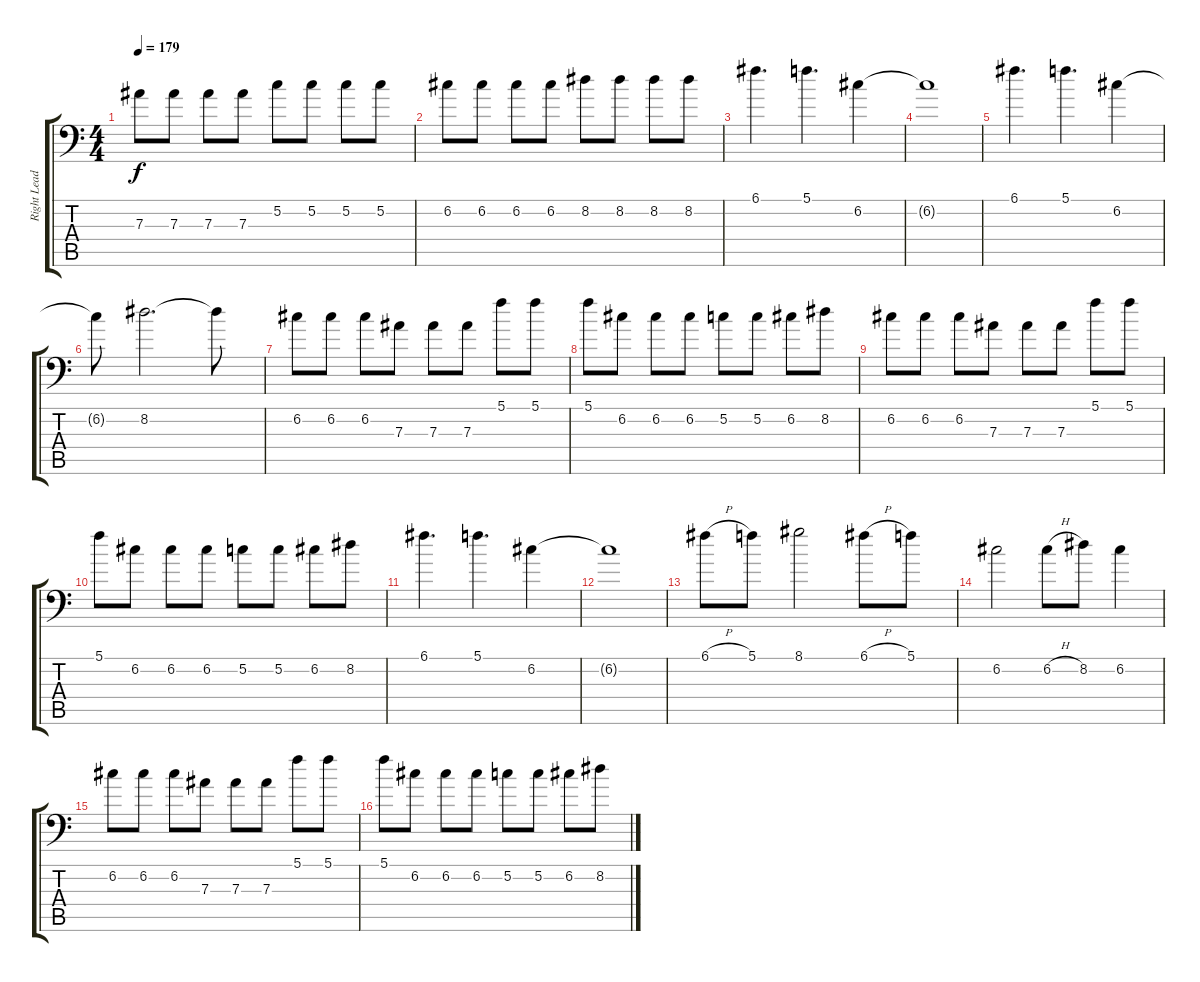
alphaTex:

\track ("Right Lead 1" "Right Lead") {instrument distortionguitar}
\staff {score tabs}
\tuning (C4 G3 Eb3 Bb2 F2 Bb1) {hide}
\ts (4 4)
\tempo 179
\clef f4
\ks c
7.3.8{dy f} 7.3.8 7.3.8 7.3.8 5.2.8 5.2.8 5.2.8 5.2.8 |
6.2.8 6.2.8 6.2.8 6.2.8 8.2.8 8.2.8 8.2.8 8.2.8 |
6.1.4{d} 5.1.4{d} 6.2.4 |
6.2{t}.1 |
6.1.4{d} 5.1.4{d} 6.2.4 |
6.2{t}.8 8.2.2{d} 8.2{t}.8 |
6.2.8 6.2.8 6.2.8 7.3.8 7.3.8 7.3.8 5.1.8 5.1.8 |
5.1.8 6.2.8 6.2.8 6.2.8 5.2.8 5.2.8 6.2.8 8.2.8 |
6.2.8 6.2.8 6.2.8 7.3.8 7.3.8 7.3.8 5.1.8 5.1.8 |
5.1.8 6.2.8 6.2.8 6.2.8 5.2.8 5.2.8 6.2.8 8.2.8 |
6.1.4{d} 5.1.4{d} 6.2.4 |
6.2{t}.1 |
6.1{h}.8 5.1.8 8.1.2 6.1{h}.8 5.1.8 |
6.2.2 6.2{h}.8 8.2.8 6.2.4 |
6.2.8 6.2.8 6.2.8 7.3.8 7.3.8 7.3.8 5.1.8 5.1.8 |
5.1.8 6.2.8 6.2.8 6.2.8 5.2.8 5.2.8 6.2.8 8.2.8
